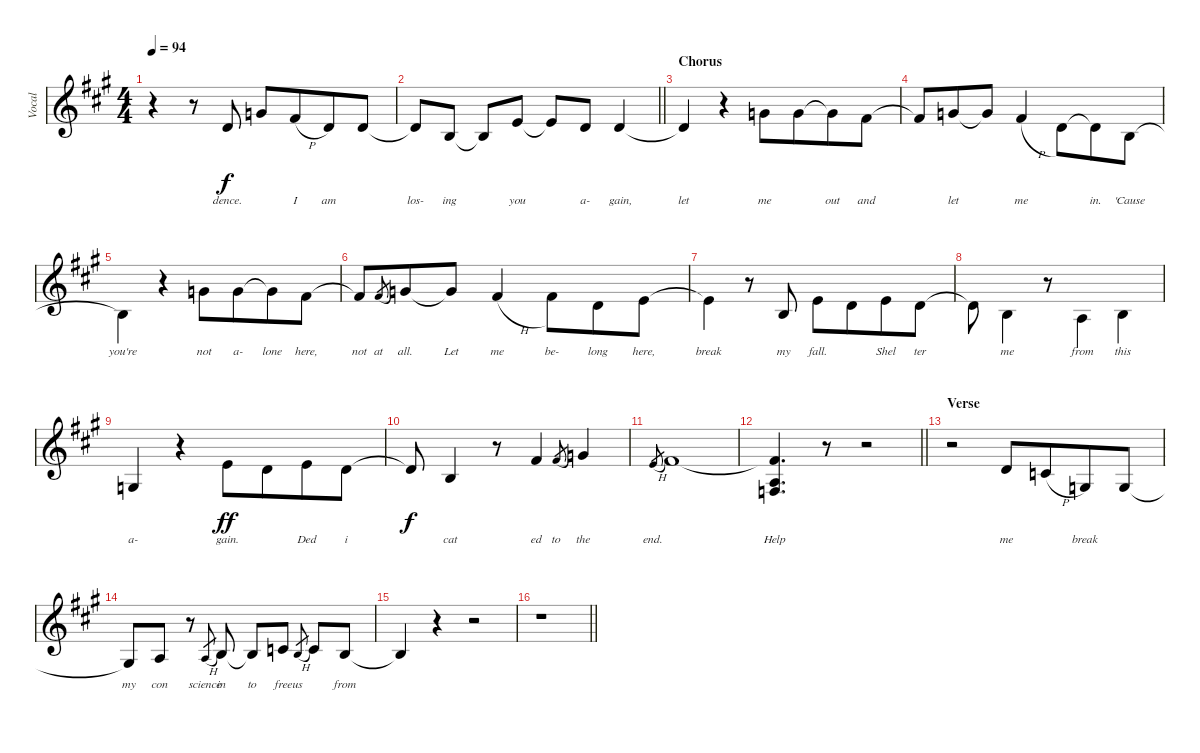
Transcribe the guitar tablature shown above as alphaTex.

\track ("Vocal" "Vocal") {instrument violin}
\staff {score}
\tuning (D4 A3 F3 C3 G2 C2) {hide}
\ts (4 4)
\tempo 94
\clef g2
\ks a
r.4{dy mf} r.8 5.2.8{lyrics (0 "dence.") lyrics (1 "") lyrics (2 "") lyrics (3 "") lyrics (4 "") dy f} 5.1.8{lyrics (0 "") lyrics (1 "") lyrics (2 "") lyrics (3 "") lyrics (4 "")} 4.1{h}.8{lyrics (0 "I") lyrics (1 "") lyrics (2 "") lyrics (3 "") lyrics (4 "") beam merge} 0.1.8{lyrics (0 "am") lyrics (1 "") lyrics (2 "") lyrics (3 "") lyrics (4 "")} 5.2.8{lyrics (0 " ") lyrics (1 "") lyrics (2 "") lyrics (3 "") lyrics (4 "")} |
\barLineRight lightlight
5.2{t}.8{lyrics (0 "los-") lyrics (1 "") lyrics (2 "") lyrics (3 "") lyrics (4 "")} 2.2.8{lyrics (0 "ing") lyrics (1 "") lyrics (2 "") lyrics (3 "") lyrics (4 "")} 2.2{t}.8{lyrics (0 " ") lyrics (1 "") lyrics (2 "") lyrics (3 "") lyrics (4 "")} 2.1.8{lyrics (0 "you") lyrics (1 "") lyrics (2 "") lyrics (3 "") lyrics (4 "")} 2.1{t}.8{lyrics (0 " ") lyrics (1 "") lyrics (2 "") lyrics (3 "") lyrics (4 "")} 0.1.8{lyrics (0 "a-") lyrics (1 "") lyrics (2 "") lyrics (3 "") lyrics (4 "")} 0.1.4{lyrics (0 " gain,") lyrics (1 "") lyrics (2 "") lyrics (3 "") lyrics (4 "")} |
\section ("" "Chorus")
0.1{t}.4{lyrics (0 "let") lyrics (1 "") lyrics (2 "") lyrics (3 "") lyrics (4 "")} r.4 5.1.8{lyrics (0 "me") lyrics (1 "") lyrics (2 "") lyrics (3 "") lyrics (4 "") beam Down} 5.1.8{lyrics (0 " ") lyrics (1 "") lyrics (2 "") lyrics (3 "") lyrics (4 "") beam Down beam merge} 5.1{t}.8{lyrics (0 "out") lyrics (1 "") lyrics (2 "") lyrics (3 "") lyrics (4 "") beam Down} 4.1.8{lyrics (0 "and") lyrics (1 "") lyrics (2 "") lyrics (3 "") lyrics (4 "") beam Down} |
4.1{t}.8{lyrics (0 " ") lyrics (1 "") lyrics (2 "") lyrics (3 "") lyrics (4 "")} 5.1.8{lyrics (0 "let") lyrics (1 "") lyrics (2 "") lyrics (3 "") lyrics (4 "") beam merge} 5.1{t}.8{lyrics (0 " ") lyrics (1 "") lyrics (2 "") lyrics (3 "") lyrics (4 "")} 4.1{h}.4{lyrics (0 "me") lyrics (1 "") lyrics (2 "") lyrics (3 "") lyrics (4 "")} 0.1.8{lyrics (0 " ") lyrics (1 "") lyrics (2 "") lyrics (3 "") lyrics (4 "") beam Down beam merge} 0.1{t}.8{lyrics (0 "in.") lyrics (1 "") lyrics (2 "") lyrics (3 "") lyrics (4 "") beam Down} 2.2.8{lyrics (0 "'Cause") lyrics (1 "") lyrics (2 "") lyrics (3 "") lyrics (4 "") beam Down} |
2.2{t}.4{lyrics (0 "you're") lyrics (1 "") lyrics (2 "") lyrics (3 "") lyrics (4 "") beam Down} r.4 5.1.8{lyrics (0 "not") lyrics (1 "") lyrics (2 "") lyrics (3 "") lyrics (4 "") beam Down} 5.1.8{lyrics (0 "a-") lyrics (1 "") lyrics (2 "") lyrics (3 "") lyrics (4 "") beam Down beam merge} 5.1{t}.8{lyrics (0 "lone") lyrics (1 "") lyrics (2 "") lyrics (3 "") lyrics (4 "") beam Down} 4.1.8{lyrics (0 "here,") lyrics (1 "") lyrics (2 "") lyrics (3 "") lyrics (4 "") beam Down} |
4.1{t}.8{lyrics (0 "not") lyrics (1 "") lyrics (2 "") lyrics (3 "") lyrics (4 "")} 4.1{h}.8{lyrics (0 "at") lyrics (1 "") lyrics (2 "") lyrics (3 "") lyrics (4 "") gr} 5.1.8{lyrics (0 "all.") lyrics (1 "") lyrics (2 "") lyrics (3 "") lyrics (4 "") beam merge} 5.1{t}.8{lyrics (0 "Let") lyrics (1 "") lyrics (2 "") lyrics (3 "") lyrics (4 "")} 4.1{h}.4{lyrics (0 "me") lyrics (1 "") lyrics (2 "") lyrics (3 "") lyrics (4 "")} 4.1.8{lyrics (0 "be-") lyrics (1 "") lyrics (2 "") lyrics (3 "") lyrics (4 "") beam Down beam merge} 0.1.8{lyrics (0 "long") lyrics (1 "") lyrics (2 "") lyrics (3 "") lyrics (4 "") beam Down} 2.1.8{lyrics (0 "here,") lyrics (1 "") lyrics (2 "") lyrics (3 "") lyrics (4 "") beam Down} |
2.1{t}.4{lyrics (0 "break") lyrics (1 "") lyrics (2 "") lyrics (3 "") lyrics (4 "") beam Down} r.8 2.2.8{lyrics (0 "my") lyrics (1 "") lyrics (2 "") lyrics (3 "") lyrics (4 "") beam Up} 2.1.8{lyrics (0 "fall.") lyrics (1 "") lyrics (2 "") lyrics (3 "") lyrics (4 "") beam Down} 0.1.8{lyrics (0 "") lyrics (1 "") lyrics (2 "") lyrics (3 "") lyrics (4 "") beam Down beam merge} 2.1.8{lyrics (0 "Shel") lyrics (1 "") lyrics (2 "") lyrics (3 "") lyrics (4 "") beam Down} 0.1.8{lyrics (0 "ter") lyrics (1 "") lyrics (2 "") lyrics (3 "") lyrics (4 "") beam Down} |
0.1{t}.8{lyrics (0 " ") lyrics (1 "") lyrics (2 "") lyrics (3 "") lyrics (4 "") beam Down} 2.2.4{lyrics (0 "me") lyrics (1 "") lyrics (2 "") lyrics (3 "") lyrics (4 "") beam Down} r.8 0.2.4{lyrics (0 "from") lyrics (1 "") lyrics (2 "") lyrics (3 "") lyrics (4 "") beam Down} 2.2.4{lyrics (0 "this") lyrics (1 "") lyrics (2 "") lyrics (3 "") lyrics (4 "") beam Down} |
7.4.4{lyrics (0 "a-") lyrics (1 "") lyrics (2 "") lyrics (3 "") lyrics (4 "")} r.4 2.1.8{lyrics (0 "gain.") lyrics (1 "") lyrics (2 "") lyrics (3 "") lyrics (4 "") dy ff beam Down} 0.1.8{lyrics (0 " ") lyrics (1 "") lyrics (2 "") lyrics (3 "") lyrics (4 "") beam Down beam merge} 2.1.8{lyrics (0 "Ded") lyrics (1 "") lyrics (2 "") lyrics (3 "") lyrics (4 "") beam Down} 0.1.8{lyrics (0 "i") lyrics (1 "") lyrics (2 "") lyrics (3 "") lyrics (4 "") beam Down} |
0.1{t}.8{lyrics (0 " ") lyrics (1 "") lyrics (2 "") lyrics (3 "") lyrics (4 "") dy f} 11.4.4{lyrics (0 "cat") lyrics (1 "") lyrics (2 "") lyrics (3 "") lyrics (4 "")} r.8 4.1.4{lyrics (0 "ed") lyrics (1 "") lyrics (2 "") lyrics (3 "") lyrics (4 "")} 4.1{h}.8{lyrics (0 "to") lyrics (1 "") lyrics (2 "") lyrics (3 "") lyrics (4 "") gr} 5.1.4{lyrics (0 "the") lyrics (1 "") lyrics (2 "") lyrics (3 "") lyrics (4 "")} |
2.1{h}.8{lyrics (0 "end.") lyrics (1 "") lyrics (2 "") lyrics (3 "") lyrics (4 "") gr} 4.1.1{lyrics (0 " ") lyrics (1 "") lyrics (2 "") lyrics (3 "") lyrics (4 "")} |
\barLineRight lightlight
(4.1{t} 0.2 0.3).4{d lyrics (0 "Help") lyrics (1 "") lyrics (2 "") lyrics (3 "") lyrics (4 "")} r.8 r.2 |
\section ("" "Verse")
r.2 0.1.8{lyrics (0 "me") lyrics (1 "") lyrics (2 "") lyrics (3 "") lyrics (4 "") beam Up} 7.3{h}.8{lyrics (0 " ") lyrics (1 "") lyrics (2 "") lyrics (3 "") lyrics (4 "") beam Up beam merge} 2.3.8{lyrics (0 "break") lyrics (1 "") lyrics (2 "") lyrics (3 "") lyrics (4 "")} 2.3.8{lyrics (0 " ") lyrics (1 "") lyrics (2 "") lyrics (3 "") lyrics (4 "")} |
2.3{t}.8{lyrics (0 "my") lyrics (1 "") lyrics (2 "") lyrics (3 "") lyrics (4 "") beam Up} 0.2.8{lyrics (0 "con") lyrics (1 "") lyrics (2 "") lyrics (3 "") lyrics (4 "") beam Up} r.8 0.2{h}.8{lyrics (0 "science") lyrics (1 "") lyrics (2 "") lyrics (3 "") lyrics (4 "") gr} 2.2.8{lyrics (0 "in") lyrics (1 "") lyrics (2 "") lyrics (3 "") lyrics (4 "")} 2.2{t}.8{lyrics (0 "to") lyrics (1 "") lyrics (2 "") lyrics (3 "") lyrics (4 "")} 3.2.8{lyrics (0 "free") lyrics (1 "") lyrics (2 "") lyrics (3 "") lyrics (4 "")} 2.2{h}.8{lyrics (0 "us") lyrics (1 "") lyrics (2 "") lyrics (3 "") lyrics (4 "") gr beam merge} 3.2.8{lyrics (0 " ") lyrics (1 "") lyrics (2 "") lyrics (3 "") lyrics (4 "")} 2.2.8{lyrics (0 "from") lyrics (1 "") lyrics (2 "") lyrics (3 "") lyrics (4 "")} |
2.2{t}.4{lyrics (0 " ") lyrics (1 "") lyrics (2 "") lyrics (3 "") lyrics (4 "")} r.4 r.2 |
\barLineRight lightlight
r.1
